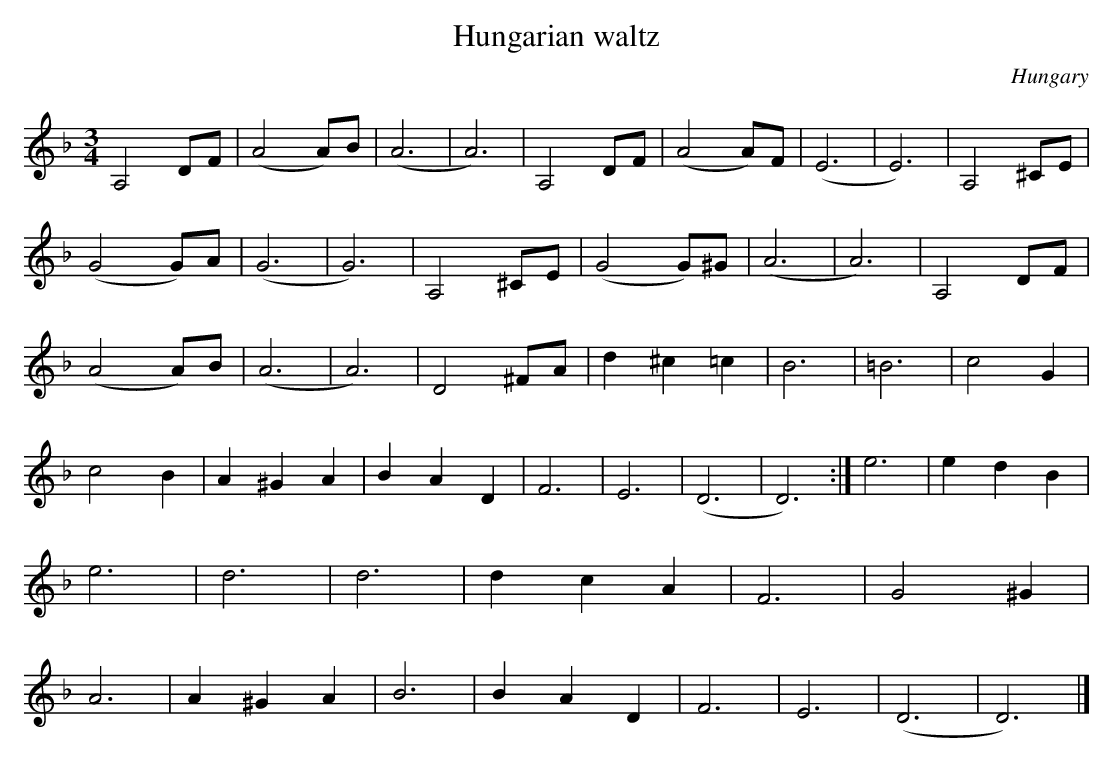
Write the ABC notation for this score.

X:1
T:Hungarian waltz
M:3/4
O:Hungary
K:D minor
A,4 DF|(A4 A)B|(A6|A6)|A,4 DF|(A4 A)F|(E6|E6)|\
A,4^CE|(G4 G)A|(G6|G6)|A,4^CE|(G4 G)^G|(A6|A6)|\
A,4 DF|(A4 A)B|(A6|A6)|D4 ^FA|d2^c2=c2|B6|=B6|\
c4 G2|c4 B2|A2^G2A2|B2A2D2|F6|E6|(D6|D6):|\
e6|e2d2B2|e6|d6|d6|d2c2A2|F6|G4^G2|\
A6|A2^G2A2|B6|B2A2D2|F6|E6|(D6|D6)|]
